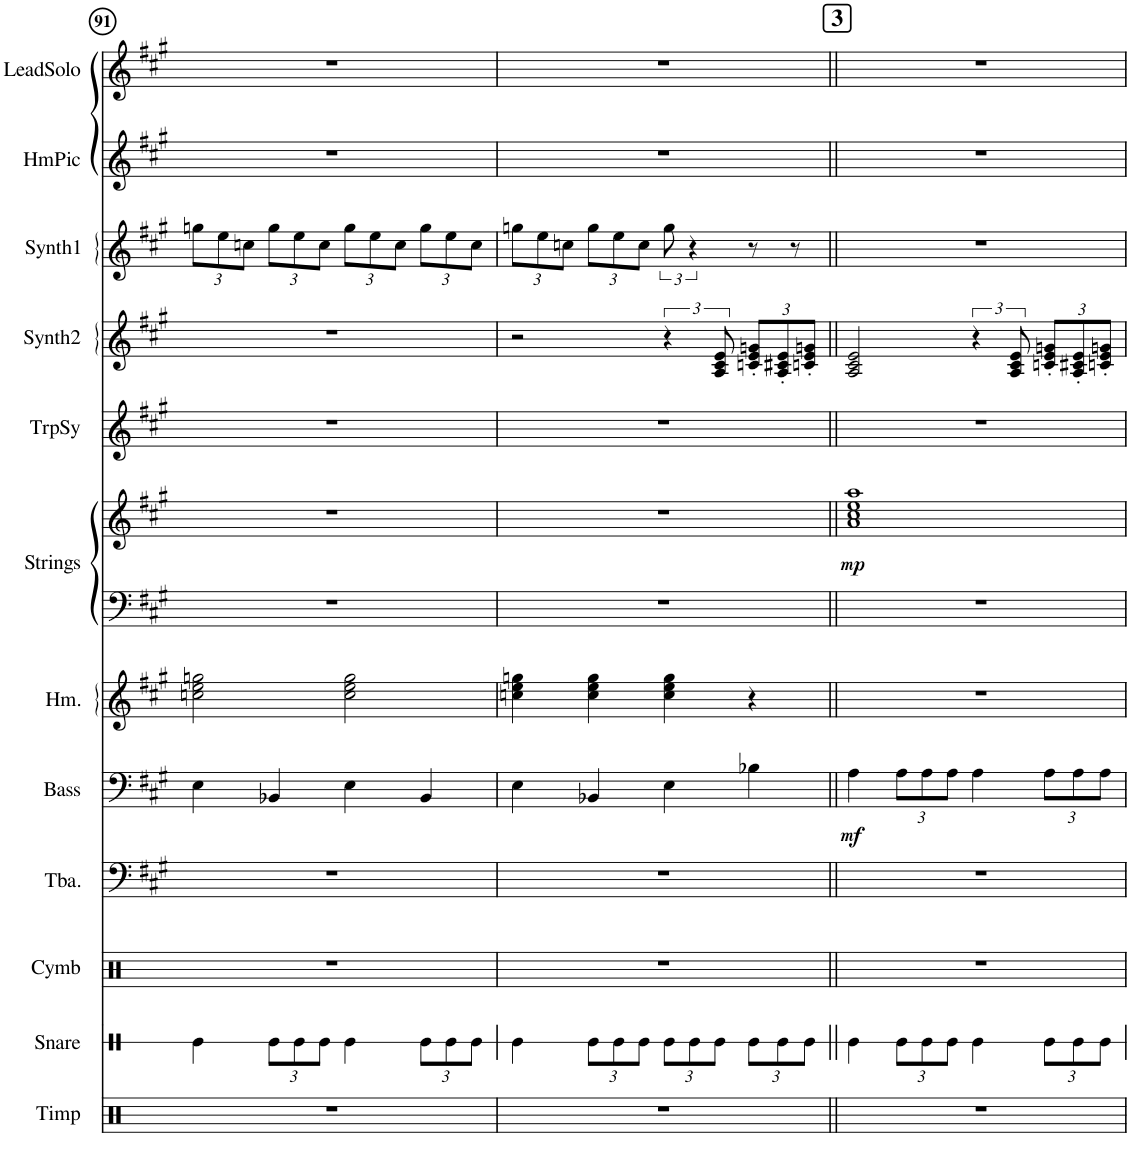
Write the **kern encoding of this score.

**kern	**kern	**kern	**kern	**kern	**dynam	**kern	**kern	**kern	**dynam	**kern	**kern	**kern	**kern	**kern
*part12	*part11	*part10	*part9	*part8	*part8	*part7	*part6	*part6	*part6	*part5	*part4	*part3	*part2	*part1
*staff13	*staff12	*staff11	*staff10	*staff9	*staff9	*staff8	*staff7	*staff6	*staff6/7	*staff5	*staff4	*staff3	*staff2	*staff1
*I"Timp	*I"Snare	*I"Cymb	*I"Tuba	*I"Bass	*	*I"Hm.	*I"Strings	*	*	*I"TrpSy	*I"Synth2	*I"Synth1	*I"HmPic	*I"LeadSolo
*I'Timp	*I'Snare	*I'Cymb	*I'Tba.	*I'Bass	*	*I'Hm.	*I'Strings	*	*	*I'TrpSy	*I'Synth2	*I'Synth1	*I'HmPic	*I'LeadSolo
!!LO:PB:g=z
*clefX	*clefX	*clefX	*clefF4	*clefF4	*	*clefG2	*clefF4	*clefG2	*	*clefG2	*clefG2	*clefG2	*clefG2	*clefG2
*	*	*	*	*Trd7c12	*	*	*	*	*	*	*	*	*	*
*k[]	*k[]	*k[]	*k[f#c#g#]	*k[f#c#g#]	*	*k[f#c#g#]	*k[f#c#g#]	*k[f#c#g#]	*	*k[f#c#g#]	*k[f#c#g#]	*k[f#c#g#]	*k[f#c#g#]	*k[f#c#g#]
*M4/4	*M4/4	*M4/4	*M4/4	*M4/4	*	*M4/4	*M4/4	*M4/4	*	*M4/4	*M4/4	*M4/4	*M4/4	*M4/4
*	*	*	*	*	*	*	*	*	*	*	*	*Xbrackettup	*	*
=91	=91	=91	=91	=91	=91	=91	=91	=91	=91	=91	=91	=91	=91	=91
1r	4Re\	1r	1r	4E\	.	2ccn\ 2ee\ 2ggn\	1r	1r	.	1r	1r	12ggn\L	1r	1r
.	.	.	.	.	.	.	.	.	.	.	.	12ee\	.	.
.	.	.	.	.	.	.	.	.	.	.	.	12ccn\J	.	.
*	*Xbrackettup	*	*	*	*	*	*	*	*	*	*	*	*	*
.	12Re\L	.	.	4BB-X/	.	.	.	.	.	.	.	12gg\L	.	.
.	12Re\	.	.	.	.	.	.	.	.	.	.	12ee\	.	.
.	12Re\J	.	.	.	.	.	.	.	.	.	.	12cc\J	.	.
.	4Re\	.	.	4E\	.	2cc\ 2ee\ 2gg\	.	.	.	.	.	12gg\L	.	.
.	.	.	.	.	.	.	.	.	.	.	.	12ee\	.	.
.	.	.	.	.	.	.	.	.	.	.	.	12cc\J	.	.
.	12Re\L	.	.	4BB-/	.	.	.	.	.	.	.	12gg\L	.	.
.	12Re\	.	.	.	.	.	.	.	.	.	.	12ee\	.	.
.	12Re\J	.	.	.	.	.	.	.	.	.	.	12cc\J	.	.
=92	=92	=92	=92	=92	=92	=92	=92	=92	=92	=92	=92	=92	=92	=92
1r	4Re\	1r	1r	4E\	.	4ccn\ 4ee\ 4ggn\	1r	1r	.	1r	2r	12ggn\L	1r	1r
.	.	.	.	.	.	.	.	.	.	.	.	12ee\	.	.
.	.	.	.	.	.	.	.	.	.	.	.	12ccn\J	.	.
.	12Re\L	.	.	4BB-X/	.	4cc\ 4ee\ 4gg\	.	.	.	.	.	12gg\L	.	.
.	12Re\	.	.	.	.	.	.	.	.	.	.	12ee\	.	.
.	12Re\J	.	.	.	.	.	.	.	.	.	.	12cc\J	.	.
*	*	*	*	*	*	*	*	*	*	*	*	*brackettup	*	*
.	12Re\L	.	.	4E\	.	4cc\ 4ee\ 4gg\	.	.	.	.	6r	12gg\	.	.
.	12Re\	.	.	.	.	.	.	.	.	.	.	6r	.	.
.	12Re\J	.	.	.	.	.	.	.	.	.	12A/ 12c#/ 12e/	.	.	.
*	*	*	*	*	*	*	*	*	*	*	*Xbrackettup	*	*	*
.	12Re\L	.	.	4B-X\	.	4r	.	.	.	.	12cn/' 12e/' 12gn/'L	8r	.	.
.	12Re\	.	.	.	.	.	.	.	.	.	12A/' 12c#X/' 12e/'	.	.	.
.	.	.	.	.	.	.	.	.	.	.	.	8r	.	.
.	12Re\J	.	.	.	.	.	.	.	.	.	12cn/' 12e/' 12gn/'J	.	.	.
!!LO:REH:place=s1:a:B:cj:fs=14:t=3
=93||	=93||	=93||	=93||	=93||	=93||	=93||	=93||	=93||	=93||	=93||	=93||	=93||	=93||	=93||
!	!	!	!	!	!LO:DY:b	!	!	!	!LO:DY:b	!	!	!	!	!
1r	4Re\	1r	1r	4A\	mf	1r	1r	1a 1cc# 1ee 1aa	mp	1r	2A/ 2c#/ 2e/	1r	1r	1r
*	*	*	*	*Xbrackettup	*	*	*	*	*	*	*	*	*	*
.	12Re\L	.	.	12A\L	.	.	.	.	.	.	.	.	.	.
.	12Re\	.	.	12A\	.	.	.	.	.	.	.	.	.	.
.	12Re\J	.	.	12A\J	.	.	.	.	.	.	.	.	.	.
*	*	*	*	*	*	*	*	*	*	*	*brackettup	*	*	*
.	4Re\	.	.	4A\	.	.	.	.	.	.	6r	.	.	.
.	.	.	.	.	.	.	.	.	.	.	12A/ 12c#/ 12e/	.	.	.
*	*	*	*	*	*	*	*	*	*	*	*Xbrackettup	*	*	*
.	12Re\L	.	.	12A\L	.	.	.	.	.	.	12cn/' 12e/' 12gn/'L	.	.	.
.	12Re\	.	.	12A\	.	.	.	.	.	.	12A/' 12c#X/' 12e/'	.	.	.
.	12Re\J	.	.	12A\J	.	.	.	.	.	.	12cn/' 12e/' 12gn/'J	.	.	.
=	=	=	=	=	=	=	=	=	=	=	=	=	=	=
*-	*-	*-	*-	*-	*-	*-	*-	*-	*-	*-	*-	*-	*-	*-
